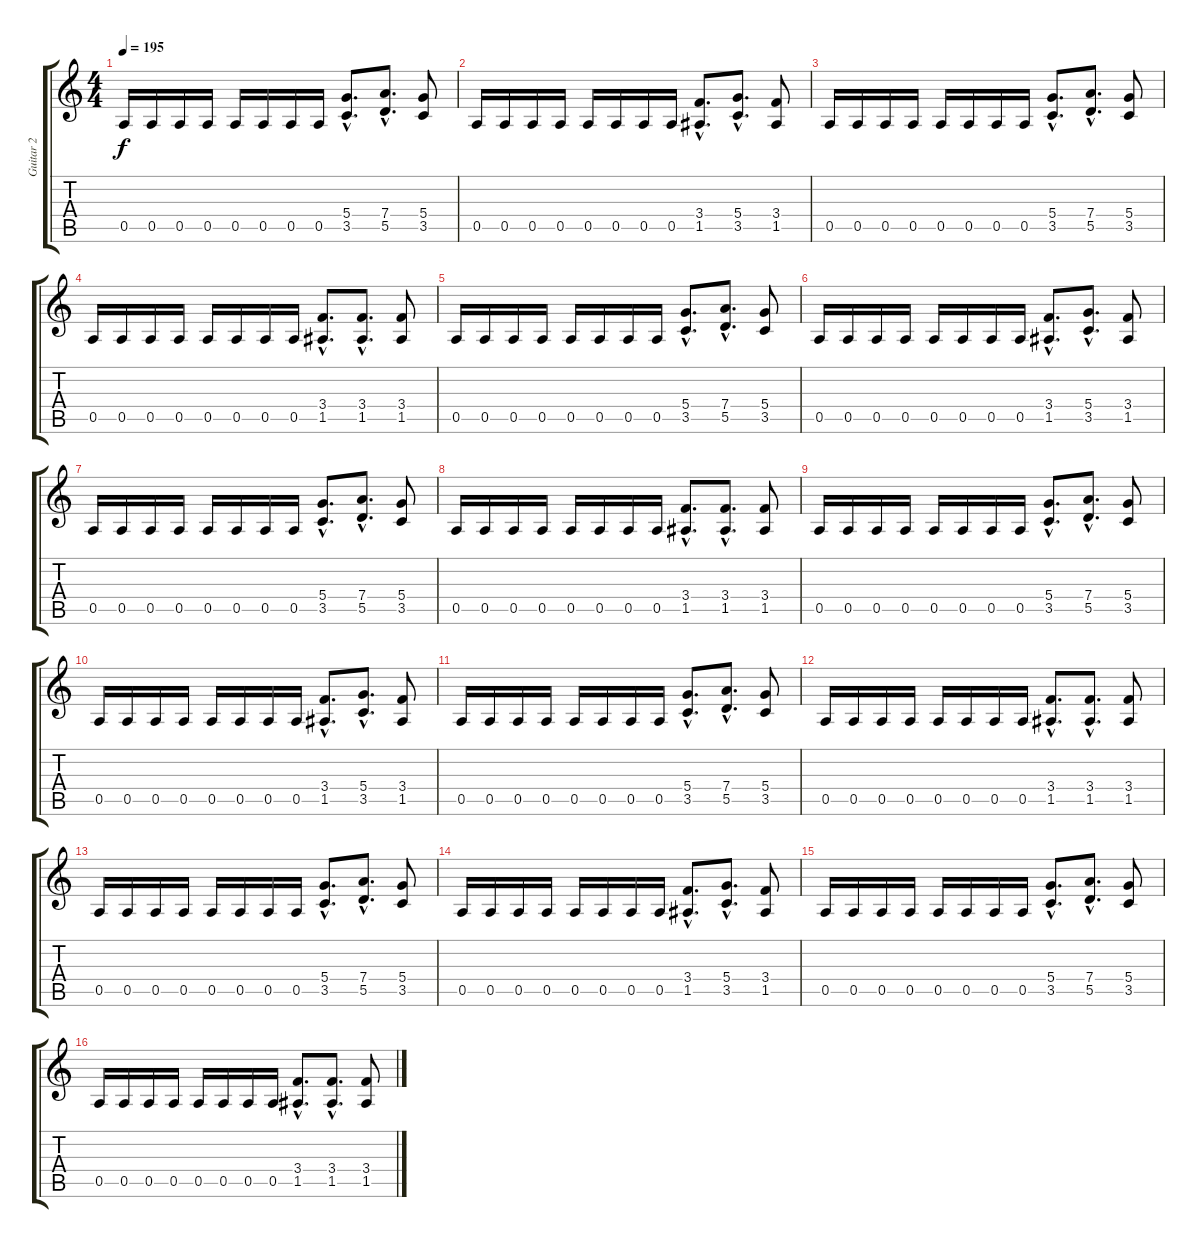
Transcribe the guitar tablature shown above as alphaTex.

\track ("Guitar 2" "Guitar 2") {instrument overdrivenguitar}
\staff {score tabs}
\tuning (E4 B3 G3 D3 A2 E2) {hide}
\ts (4 4)
\tempo 195
\clef g2
\ks c
0.5.16{dy f} 0.5.16 0.5.16 0.5.16 0.5.16 0.5.16 0.5.16 0.5.16 (5.4{hac} 3.5{hac}).8{d} (7.4{hac} 5.5{hac}).8{d} (5.4 3.5).8 |
0.5.16 0.5.16 0.5.16 0.5.16 0.5.16 0.5.16 0.5.16 0.5.16 (3.4{hac} 1.5{hac}).8{d} (5.4{hac} 3.5{hac}).8{d} (3.4 1.5).8 |
0.5.16 0.5.16 0.5.16 0.5.16 0.5.16 0.5.16 0.5.16 0.5.16 (5.4{hac} 3.5{hac}).8{d} (7.4{hac} 5.5{hac}).8{d} (5.4 3.5).8 |
0.5.16 0.5.16 0.5.16 0.5.16 0.5.16 0.5.16 0.5.16 0.5.16 (3.4{hac} 1.5{hac}).8{d} (3.4{hac} 1.5{hac}).8{d} (3.4 1.5).8 |
0.5.16 0.5.16 0.5.16 0.5.16 0.5.16 0.5.16 0.5.16 0.5.16 (5.4{hac} 3.5{hac}).8{d} (7.4{hac} 5.5{hac}).8{d} (5.4 3.5).8 |
0.5.16 0.5.16 0.5.16 0.5.16 0.5.16 0.5.16 0.5.16 0.5.16 (3.4{hac} 1.5{hac}).8{d} (5.4{hac} 3.5{hac}).8{d} (3.4 1.5).8 |
0.5.16 0.5.16 0.5.16 0.5.16 0.5.16 0.5.16 0.5.16 0.5.16 (5.4{hac} 3.5{hac}).8{d} (7.4{hac} 5.5{hac}).8{d} (5.4 3.5).8 |
0.5.16 0.5.16 0.5.16 0.5.16 0.5.16 0.5.16 0.5.16 0.5.16 (3.4{hac} 1.5{hac}).8{d} (3.4{hac} 1.5{hac}).8{d} (3.4 1.5).8 |
0.5.16 0.5.16 0.5.16 0.5.16 0.5.16 0.5.16 0.5.16 0.5.16 (5.4{hac} 3.5{hac}).8{d} (7.4{hac} 5.5{hac}).8{d} (5.4 3.5).8 |
0.5.16 0.5.16 0.5.16 0.5.16 0.5.16 0.5.16 0.5.16 0.5.16 (3.4{hac} 1.5{hac}).8{d} (5.4{hac} 3.5{hac}).8{d} (3.4 1.5).8 |
0.5.16 0.5.16 0.5.16 0.5.16 0.5.16 0.5.16 0.5.16 0.5.16 (5.4{hac} 3.5{hac}).8{d} (7.4{hac} 5.5{hac}).8{d} (5.4 3.5).8 |
0.5.16 0.5.16 0.5.16 0.5.16 0.5.16 0.5.16 0.5.16 0.5.16 (3.4{hac} 1.5{hac}).8{d} (3.4{hac} 1.5{hac}).8{d} (3.4 1.5).8 |
0.5.16 0.5.16 0.5.16 0.5.16 0.5.16 0.5.16 0.5.16 0.5.16 (5.4{hac} 3.5{hac}).8{d} (7.4{hac} 5.5{hac}).8{d} (5.4 3.5).8 |
0.5.16 0.5.16 0.5.16 0.5.16 0.5.16 0.5.16 0.5.16 0.5.16 (3.4{hac} 1.5{hac}).8{d} (5.4{hac} 3.5{hac}).8{d} (3.4 1.5).8 |
0.5.16 0.5.16 0.5.16 0.5.16 0.5.16 0.5.16 0.5.16 0.5.16 (5.4{hac} 3.5{hac}).8{d} (7.4{hac} 5.5{hac}).8{d} (5.4 3.5).8 |
0.5.16 0.5.16 0.5.16 0.5.16 0.5.16 0.5.16 0.5.16 0.5.16 (3.4{hac} 1.5{hac}).8{d} (3.4{hac} 1.5{hac}).8{d} (3.4 1.5).8
